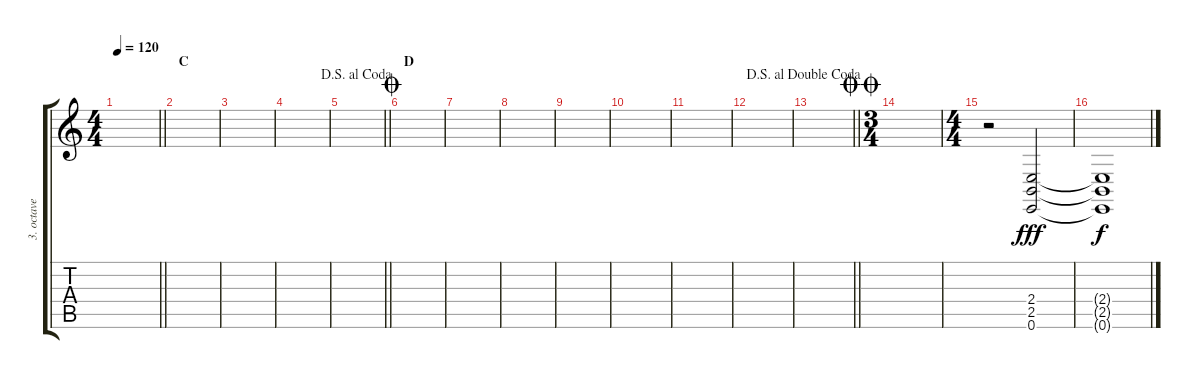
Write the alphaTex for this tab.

\track ("3. octave" "3. octave") {instrument fx6goblins}
\staff {score tabs}
\tuning (E6 B5 G5 D3 A2 E2) {hide}
\ts (4 4)
\tempo 120
\clef g2
\barLineRight lightlight
\ks c
|
\section ("" "C")
|
|
|
\jump dalsegnoalcoda
\barLineRight lightlight
|
\section ("" "D")
\jump coda
|
|
|
|
|
|
|
\jump dalsegnoaldoublecoda
\barLineRight lightlight
|
\ts (3 4)
\jump doublecoda
|
\ts (4 4)
r.2 (2.4 2.5 0.6).2{dy fff} |
(2.4{t} 2.5{t} 0.6{t}).1{dy f}
